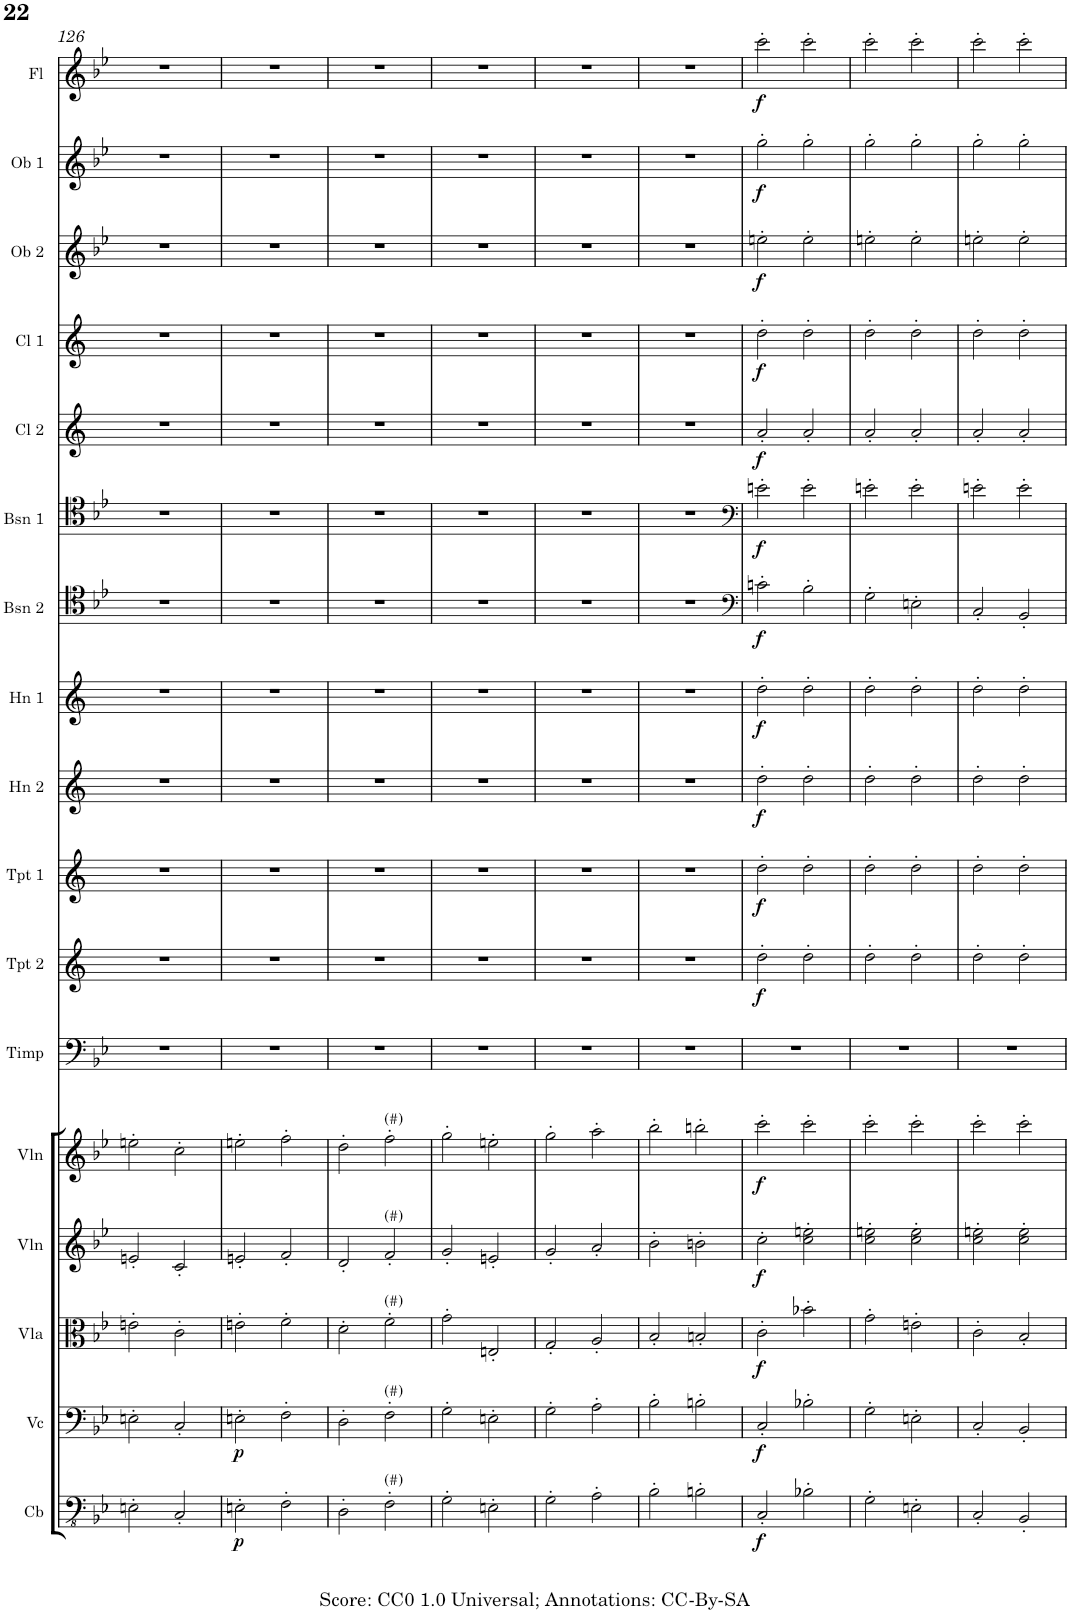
**kern	**dynam	**kern	**dynam	**kern	**dynam	**kern	**dynam	**kern	**dynam	**kern	**kern	**dynam	**kern	**dynam	**kern	**dynam	**kern	**dynam	**kern	**dynam	**kern	**dynam	**kern	**dynam	**kern	**dynam	**kern	**dynam	**kern	**dynam	**kern	**dynam
*part17	*part17	*part16	*part16	*part15	*part15	*part14	*part14	*part13	*part13	*part12	*part11	*part11	*part10	*part10	*part9	*part9	*part8	*part8	*part7	*part7	*part6	*part6	*part5	*part5	*part4	*part4	*part3	*part3	*part2	*part2	*part1	*part1
*staff17	*staff17	*staff16	*staff16	*staff15	*staff15	*staff14	*staff14	*staff13	*staff13	*staff12	*staff11	*staff11	*staff10	*staff10	*staff9	*staff9	*staff8	*staff8	*staff7	*staff7	*staff6	*staff6	*staff5	*staff5	*staff4	*staff4	*staff3	*staff3	*staff2	*staff2	*staff1	*staff1
*I"Contrabass	*	*I"Violoncello	*	*I"Viola	*	*I"Violin	*	*I"Violin	*	*I"Timpani	*I"Bb Trumpet 2	*	*I"Bb Trumpet 1	*	*I"Bb (alto) Horn 2	*	*I"Bb (alto) Horn 1	*	*I"Bassoon 2	*	*I"Bassoon 1	*	*I"Bb Clarinet 2	*	*I"Bb Clarinet 1	*	*I"Oboe 2	*	*I"Oboe 1	*	*I"Flute	*
*I'Cb	*	*I'Vc	*	*I'Vla	*	*I'Vln	*	*I'Vln	*	*I'Timp	*I'Tpt 2	*	*I'Tpt 1	*	*I'Hn 2	*	*I'Hn 1	*	*I'Bsn 2	*	*I'Bsn 1	*	*I'Cl 2	*	*I'Cl 1	*	*I'Ob 2	*	*I'Ob 1	*	*I'Fl	*
!!LO:PB:g=z
*clefFv4	*	*clefF4	*	*clefC3	*	*clefG2	*	*clefG2	*	*clefF4	*clefG2	*	*clefG2	*	*clefG2	*	*clefG2	*	*clefC4	*	*clefC4	*	*clefG2	*	*clefG2	*	*clefG2	*	*clefG2	*	*clefG2	*
*	*	*	*	*	*	*	*	*	*	*	*Trd1c2	*	*Trd1c2	*	*Trd1c2	*	*Trd1c2	*	*	*	*	*	*Trd1c2	*	*Trd1c2	*	*	*	*	*	*	*
*k[b-e-]	*	*k[b-e-]	*	*k[b-e-]	*	*k[b-e-]	*	*k[b-e-]	*	*k[b-e-]	*k[]	*	*k[]	*	*k[]	*	*k[]	*	*k[b-e-]	*	*k[b-e-]	*	*k[]	*	*k[]	*	*k[b-e-]	*	*k[b-e-]	*	*k[b-e-]	*
*M2/2	*	*M2/2	*	*M2/2	*	*M2/2	*	*M2/2	*	*M2/2	*M2/2	*	*M2/2	*	*M2/2	*	*M2/2	*	*M2/2	*	*M2/2	*	*M2/2	*	*M2/2	*	*M2/2	*	*M2/2	*	*M2/2	*
*met(c|)	*	*met(c|)	*	*met(c|)	*	*met(c|)	*	*met(c|)	*	*met(c|)	*met(c|)	*	*met(c|)	*	*met(c|)	*	*met(c|)	*	*met(c|)	*	*met(c|)	*	*met(c|)	*	*met(c|)	*	*met(c|)	*	*met(c|)	*	*met(c|)	*
=126	=126	=126	=126	=126	=126	=126	=126	=126	=126	=126	=126	=126	=126	=126	=126	=126	=126	=126	=126	=126	=126	=126	=126	=126	=126	=126	=126	=126	=126	=126	=126	=126
2EEn'\	.	2En'\	.	2en'\	.	2en'/	.	2een'\	.	1r	1r	.	1r	.	1r	.	1r	.	1r	.	1r	.	1r	.	1r	.	1r	.	1r	.	1r	.
2CC'/	.	2C'/	.	2c'\	.	2c'/	.	2cc'\	.	.	.	.	.	.	.	.	.	.	.	.	.	.	.	.	.	.	.	.	.	.	.	.
=127	=127	=127	=127	=127	=127	=127	=127	=127	=127	=127	=127	=127	=127	=127	=127	=127	=127	=127	=127	=127	=127	=127	=127	=127	=127	=127	=127	=127	=127	=127	=127	=127
!	!LO:DY:b	!	!LO:DY:b	!	!	!	!	!	!	!	!	!	!	!	!	!	!	!	!	!	!	!	!	!	!	!	!	!	!	!	!	!
2EEn'\	p	2En'\	p	2en'\	.	2en'/	.	2een'\	.	1r	1r	.	1r	.	1r	.	1r	.	1r	.	1r	.	1r	.	1r	.	1r	.	1r	.	1r	.
2FF'\	.	2F'\	.	2f'\	.	2f'/	.	2ff'\	.	.	.	.	.	.	.	.	.	.	.	.	.	.	.	.	.	.	.	.	.	.	.	.
=128	=128	=128	=128	=128	=128	=128	=128	=128	=128	=128	=128	=128	=128	=128	=128	=128	=128	=128	=128	=128	=128	=128	=128	=128	=128	=128	=128	=128	=128	=128	=128	=128
2DD'\	.	2D'\	.	2d'\	.	2d'/	.	2dd'\	.	1r	1r	.	1r	.	1r	.	1r	.	1r	.	1r	.	1r	.	1r	.	1r	.	1r	.	1r	.
!	!	!	!	!	!	!	!	!LO:TX:a:t=(#)	!	!	!	!	!	!	!	!	!	!	!	!	!	!	!	!	!	!	!	!	!	!	!	!
!	!	!	!	!	!	!LO:TX:a:t=(#)	!	!	!	!	!	!	!	!	!	!	!	!	!	!	!	!	!	!	!	!	!	!	!	!	!	!
!	!	!	!	!LO:TX:a:t=(#)	!	!	!	!	!	!	!	!	!	!	!	!	!	!	!	!	!	!	!	!	!	!	!	!	!	!	!	!
!	!	!LO:TX:a:t=(#)	!	!	!	!	!	!	!	!	!	!	!	!	!	!	!	!	!	!	!	!	!	!	!	!	!	!	!	!	!	!
!LO:TX:a:t=(#)	!	!	!	!	!	!	!	!	!	!	!	!	!	!	!	!	!	!	!	!	!	!	!	!	!	!	!	!	!	!	!	!
2FF'\	.	2F'\	.	2f'\	.	2f'/	.	2ff'\	.	.	.	.	.	.	.	.	.	.	.	.	.	.	.	.	.	.	.	.	.	.	.	.
=129	=129	=129	=129	=129	=129	=129	=129	=129	=129	=129	=129	=129	=129	=129	=129	=129	=129	=129	=129	=129	=129	=129	=129	=129	=129	=129	=129	=129	=129	=129	=129	=129
2GG'\	.	2G'\	.	2g'\	.	2g'/	.	2gg'\	.	1r	1r	.	1r	.	1r	.	1r	.	1r	.	1r	.	1r	.	1r	.	1r	.	1r	.	1r	.
2EEn'\	.	2En'\	.	2En'/	.	2en'/	.	2een'\	.	.	.	.	.	.	.	.	.	.	.	.	.	.	.	.	.	.	.	.	.	.	.	.
=130	=130	=130	=130	=130	=130	=130	=130	=130	=130	=130	=130	=130	=130	=130	=130	=130	=130	=130	=130	=130	=130	=130	=130	=130	=130	=130	=130	=130	=130	=130	=130	=130
2GG'\	.	2G'\	.	2G'/	.	2g'/	.	2gg'\	.	1r	1r	.	1r	.	1r	.	1r	.	1r	.	1r	.	1r	.	1r	.	1r	.	1r	.	1r	.
2AA'\	.	2A'\	.	2A'/	.	2a'/	.	2aa'\	.	.	.	.	.	.	.	.	.	.	.	.	.	.	.	.	.	.	.	.	.	.	.	.
=131	=131	=131	=131	=131	=131	=131	=131	=131	=131	=131	=131	=131	=131	=131	=131	=131	=131	=131	=131	=131	=131	=131	=131	=131	=131	=131	=131	=131	=131	=131	=131	=131
2BB-'\	.	2B-'\	.	2B-'/	.	2b-'\	.	2bb-'\	.	1r	1r	.	1r	.	1r	.	1r	.	1r	.	1r	.	1r	.	1r	.	1r	.	1r	.	1r	.
2BBn'\	.	2Bn'\	.	2Bn'/	.	2bn'\	.	2bbn'\	.	.	.	.	.	.	.	.	.	.	.	.	.	.	.	.	.	.	.	.	.	.	.	.
=132	=132	=132	=132	=132	=132	=132	=132	=132	=132	=132	=132	=132	=132	=132	=132	=132	=132	=132	=132	=132	=132	=132	=132	=132	=132	=132	=132	=132	=132	=132	=132	=132
*	*	*	*	*	*	*	*	*	*	*	*	*	*	*	*	*	*	*	*clefF4	*	*clefF4	*	*	*	*	*	*	*	*	*	*	*
!	!LO:DY:b	!	!LO:DY:b	!	!LO:DY:b	!	!LO:DY:b	!	!LO:DY:b	!	!	!LO:DY:b	!	!LO:DY:b	!	!LO:DY:b	!	!LO:DY:b	!	!LO:DY:b	!	!LO:DY:b	!	!LO:DY:b	!	!LO:DY:b	!	!LO:DY:b	!	!LO:DY:b	!	!LO:DY:b
2CC'/	f	2C'/	f	2c'\	f	2cc'\	f	2ccc'\	f	1r	2dd'\	f	2dd'\	f	2dd'\	f	2dd'\	f	2cn'\	f	2en'\	f	2a'/	f	2dd'\	f	2een'\	f	2gg'\	f	2ccc'\	f
2BB-X'\	.	2B-X'\	.	2b-X'\	.	2cc\' 2een\'	.	2ccc'\	.	.	2dd'\	.	2dd'\	.	2dd'\	.	2dd'\	.	2B-'\	.	2e'\	.	2a'/	.	2dd'\	.	2ee'\	.	2gg'\	.	2ccc'\	.
=133	=133	=133	=133	=133	=133	=133	=133	=133	=133	=133	=133	=133	=133	=133	=133	=133	=133	=133	=133	=133	=133	=133	=133	=133	=133	=133	=133	=133	=133	=133	=133	=133
2GG'\	.	2G'\	.	2g'\	.	2cc\' 2een\'	.	2ccc'\	.	1r	2dd'\	.	2dd'\	.	2dd'\	.	2dd'\	.	2G'\	.	2en'\	.	2a'/	.	2dd'\	.	2een'\	.	2gg'\	.	2ccc'\	.
2EEn'\	.	2En'\	.	2en'\	.	2cc\' 2ee\'	.	2ccc'\	.	.	2dd'\	.	2dd'\	.	2dd'\	.	2dd'\	.	2En'\	.	2e'\	.	2a'/	.	2dd'\	.	2ee'\	.	2gg'\	.	2ccc'\	.
=134	=134	=134	=134	=134	=134	=134	=134	=134	=134	=134	=134	=134	=134	=134	=134	=134	=134	=134	=134	=134	=134	=134	=134	=134	=134	=134	=134	=134	=134	=134	=134	=134
2CC'/	.	2C'/	.	2c'\	.	2cc\' 2een\'	.	2ccc'\	.	1r	2dd'\	.	2dd'\	.	2dd'\	.	2dd'\	.	2C'/	.	2en'\	.	2a'/	.	2dd'\	.	2een'\	.	2gg'\	.	2ccc'\	.
2BBB-'/	.	2BB-'/	.	2B-'/	.	2cc\' 2ee\'	.	2ccc'\	.	.	2dd'\	.	2dd'\	.	2dd'\	.	2dd'\	.	2BB-'/	.	2e'\	.	2a'/	.	2dd'\	.	2ee'\	.	2gg'\	.	2ccc'\	.
=	=	=	=	=	=	=	=	=	=	=	=	=	=	=	=	=	=	=	=	=	=	=	=	=	=	=	=	=	=	=	=	=
*-	*-	*-	*-	*-	*-	*-	*-	*-	*-	*-	*-	*-	*-	*-	*-	*-	*-	*-	*-	*-	*-	*-	*-	*-	*-	*-	*-	*-	*-	*-	*-	*-
